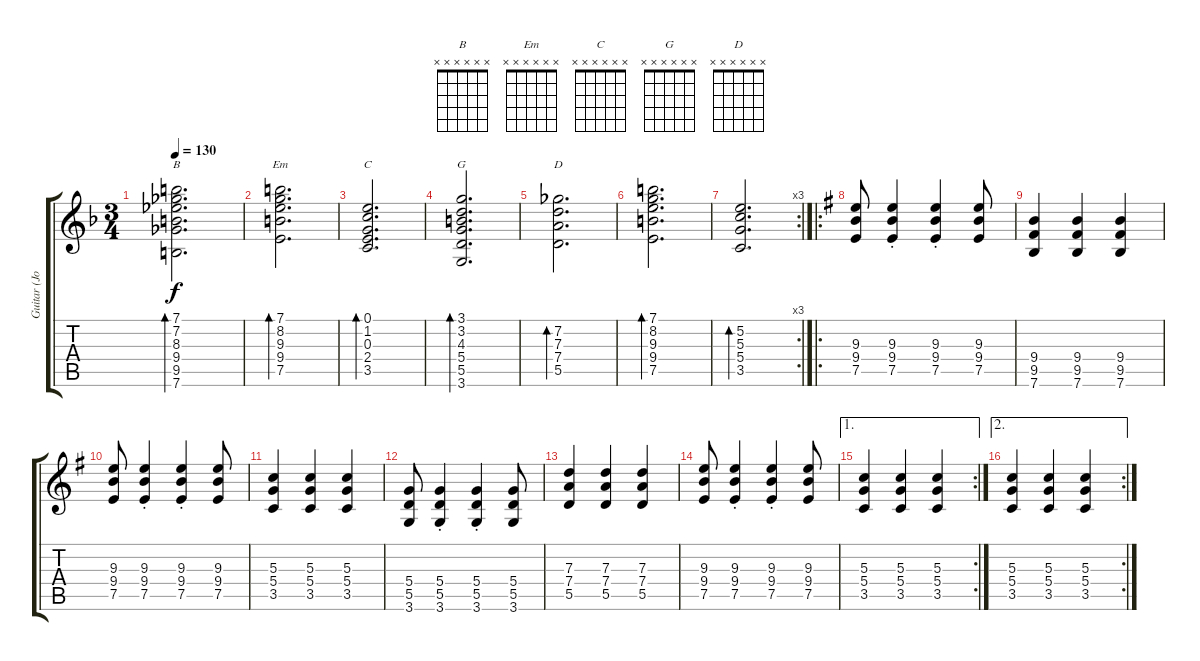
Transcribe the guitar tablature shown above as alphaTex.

\track ("Guitar (Jonsu)" "Guitar (Jo") {instrument overdrivenguitar}
\staff {score tabs}
\tuning (E4 B3 G3 D3 A2 E2) {hide}
\chord ("B" x x x x x x)
\chord ("Em" x x x x x x)
\chord ("C" x x x x x x)
\chord ("G" x x x x x x)
\chord ("D" x x x x x x)
\ts (3 4)
\tempo 130
\clef g2
\ks dminor
(7.1 7.2 8.3 9.4 9.5 7.6).2{d bd 120 ch "B" dy f} |
(7.1 8.2 9.3 9.4 7.5).2{d bd 120 ch "Em"} |
(0.1 1.2 0.3 2.4 3.5).2{d bd 120 ch "C"} |
(3.1 3.2 4.3 5.4 5.5 3.6).2{d bd 120 ch "G"} |
(7.2 7.3 7.4 5.5).2{d bd 120 ch "D"} |
(7.1 8.2 9.3 9.4 7.5).2{d bd 120} |
\rc 3
(5.2 5.3 5.4 3.5).2{d bd 120} |
\ro
\ks eminor
(9.3 9.4 7.5).8{volume 13} (9.3{st} 9.4{st} 7.5{st}).4 (9.3{st} 9.4{st} 7.5{st}).4 (9.3 9.4 7.5).8 |
(9.4 9.5 7.6).4 (9.4 9.5 7.6).4 (9.4 9.5 7.6).4 |
(9.3 9.4 7.5).8 (9.3{st} 9.4{st} 7.5{st}).4 (9.3{st} 9.4{st} 7.5{st}).4 (9.3 9.4 7.5).8 |
(5.3 5.4 3.5).4 (5.3 5.4 3.5).4 (5.3 5.4 3.5).4 |
(5.4 5.5 3.6).8 (5.4{st} 5.5{st} 3.6{st}).4 (5.4{st} 5.5{st} 3.6{st}).4 (5.4 5.5 3.6).8 |
(7.3 7.4 5.5).4 (7.3 7.4 5.5).4 (7.3 7.4 5.5).4 |
(9.3 9.4 7.5).8 (9.3{st} 9.4{st} 7.5{st}).4 (9.3{st} 9.4{st} 7.5{st}).4 (9.3 9.4 7.5).8 |
\ae 1
\rc 2
(5.3 5.4 3.5).4 (5.3 5.4 3.5).4 (5.3 5.4 3.5).4 |
\ae 2
\rc 2
(5.3 5.4 3.5).4 (5.3 5.4 3.5).4 (5.3 5.4 3.5).4
